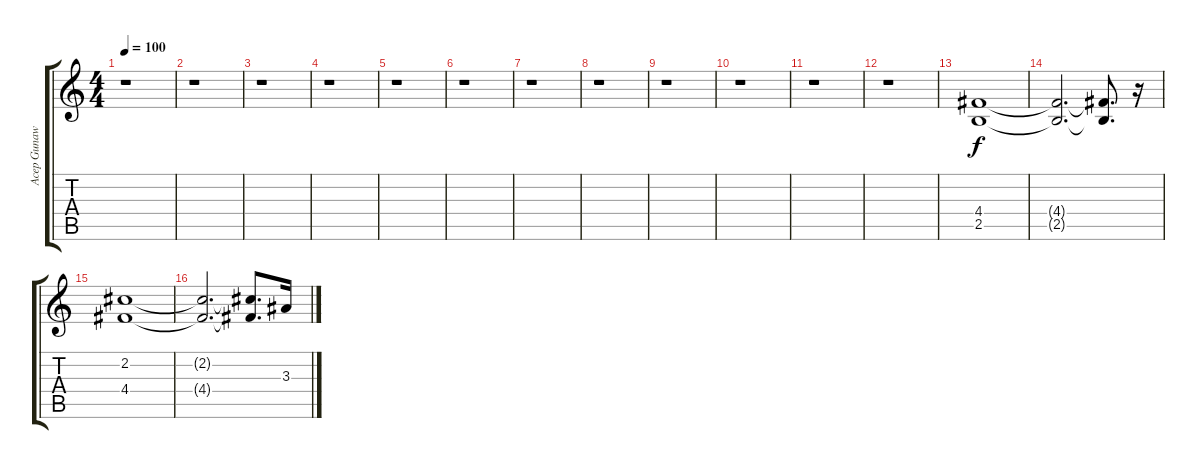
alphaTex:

\track ("Acep Gunawan Dist" "Acep Gunaw") {instrument distortionguitar}
\staff {score tabs}
\tuning (E4 B3 G3 D3 A2 E2) {hide}
\ts (4 4)
\tempo 100
\clef g2
\ks c
r.1{dy f} |
r.1 |
r.1 |
r.1 |
r.1 |
r.1 |
r.1 |
r.1 |
r.1 |
r.1 |
r.1 |
r.1 |
(4.4 2.5).1{volume 12} |
(4.4{t} 2.5{t}).2{d} (4.4{t} 2.5{t}).8{d} r.16 |
(2.2 4.4).1{instrument distortionguitar} |
(2.2{t} 4.4{t}).2{d} (2.2{t} 4.4{t}).8{d} 3.3.16
